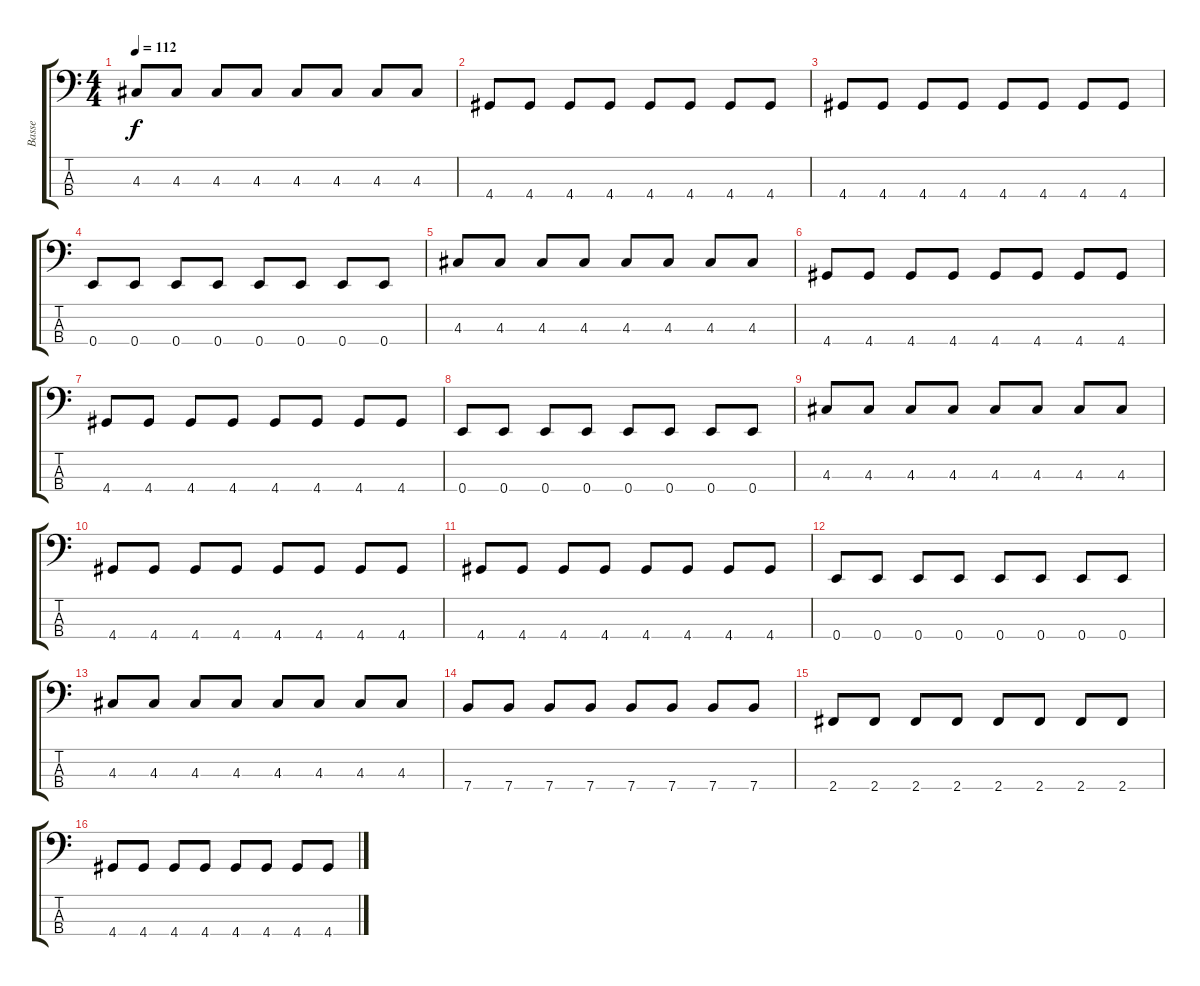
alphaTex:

\track ("Basse" "Basse") {instrument electricbasspick}
\staff {score tabs}
\tuning (G2 D2 A1 E1) {hide}
\ts (4 4)
\tempo 112
\clef f4
\ks c
4.3.8{dy f} 4.3.8 4.3.8 4.3.8 4.3.8 4.3.8 4.3.8 4.3.8 |
4.4.8 4.4.8 4.4.8 4.4.8 4.4.8 4.4.8 4.4.8 4.4.8 |
4.4.8 4.4.8 4.4.8 4.4.8 4.4.8 4.4.8 4.4.8 4.4.8 |
0.4.8 0.4.8 0.4.8 0.4.8 0.4.8 0.4.8 0.4.8 0.4.8 |
4.3.8 4.3.8 4.3.8 4.3.8 4.3.8 4.3.8 4.3.8 4.3.8 |
4.4.8 4.4.8 4.4.8 4.4.8 4.4.8 4.4.8 4.4.8 4.4.8 |
4.4.8 4.4.8 4.4.8 4.4.8 4.4.8 4.4.8 4.4.8 4.4.8 |
0.4.8 0.4.8 0.4.8 0.4.8 0.4.8 0.4.8 0.4.8 0.4.8 |
4.3.8 4.3.8 4.3.8 4.3.8 4.3.8 4.3.8 4.3.8 4.3.8 |
4.4.8 4.4.8 4.4.8 4.4.8 4.4.8 4.4.8 4.4.8 4.4.8 |
4.4.8 4.4.8 4.4.8 4.4.8 4.4.8 4.4.8 4.4.8 4.4.8 |
0.4.8 0.4.8 0.4.8 0.4.8 0.4.8 0.4.8 0.4.8 0.4.8 |
4.3.8 4.3.8 4.3.8 4.3.8 4.3.8 4.3.8 4.3.8 4.3.8 |
7.4.8 7.4.8 7.4.8 7.4.8 7.4.8 7.4.8 7.4.8 7.4.8 |
2.4.8 2.4.8 2.4.8 2.4.8 2.4.8 2.4.8 2.4.8 2.4.8 |
4.4.8 4.4.8 4.4.8 4.4.8 4.4.8 4.4.8 4.4.8 4.4.8
